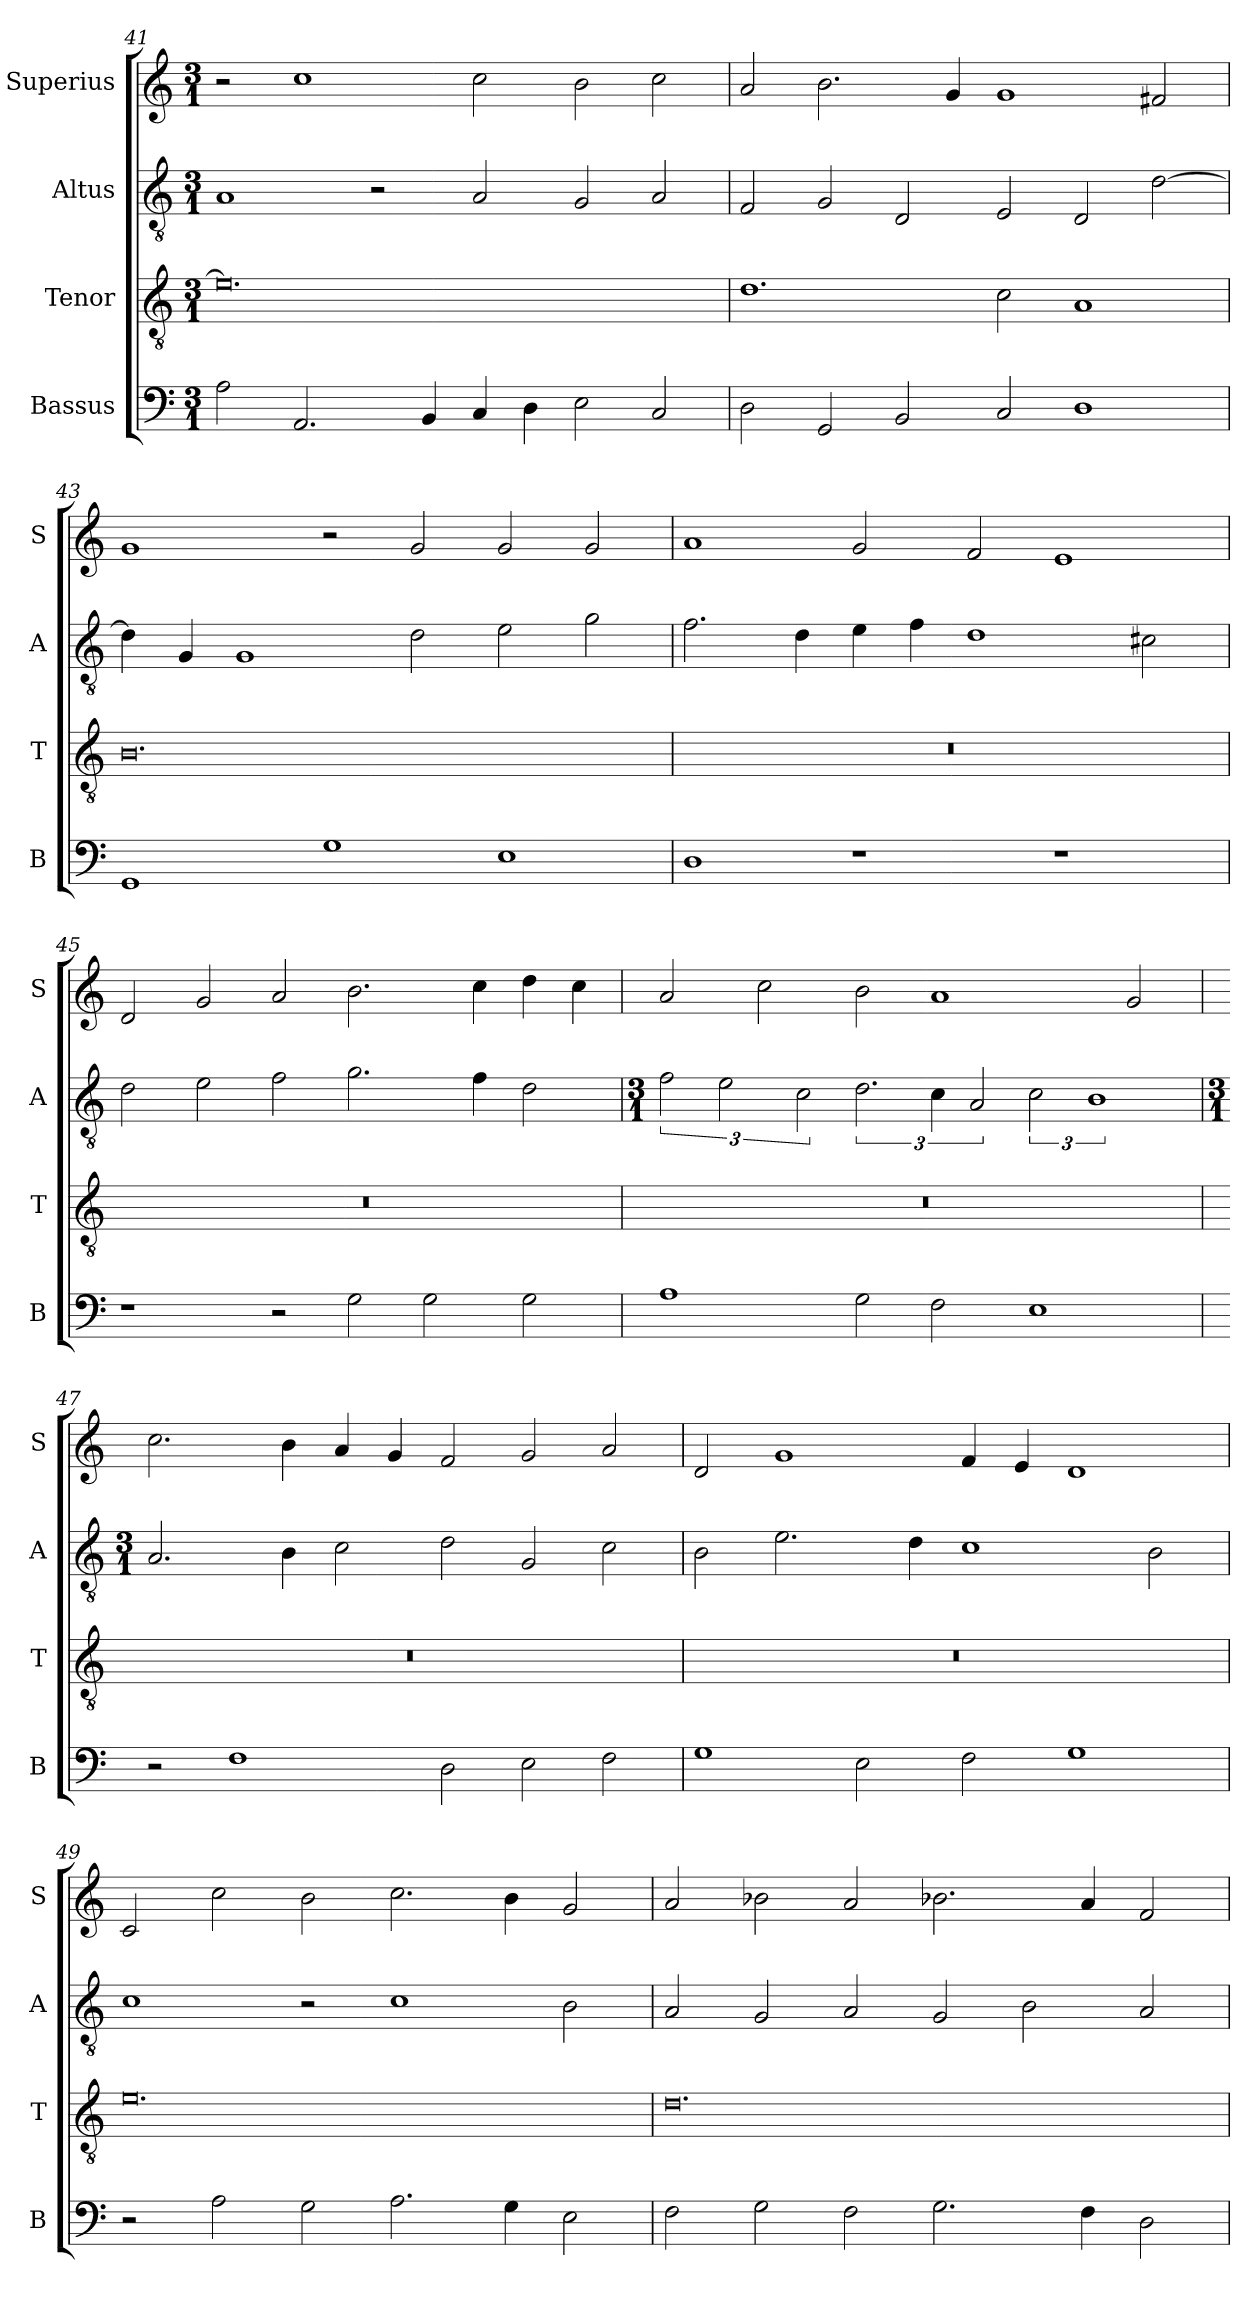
**kern	**kern	**kern	**kern
*part4	*part3	*part2	*part1
*staff4	*staff3	*staff2	*staff1
*I"Bassus	*I"Tenor	*I"Altus	*I"Superius
*I'B	*I'T	*I'A	*I'S
*clefF4	*clefGv2	*clefGv2	*clefG2
*k[]	*k[]	*k[]	*k[]
*M3/1	*M3/1	*M3/1	*M3/1
=41	=41	=41	=41
2A\	0.e]	1A	2r
2.AA/	.	.	1cc
.	.	2r	.
4BB/	.	.	.
4C/	.	2A/	2cc\
4D\	.	.	.
2E\	.	2G/	2b\
2C/	.	2A/	2cc\
=42	=42	=42	=42
2D\	1.d	2F/	2a/
2GG/	.	2G/	2.b\
2BB/	.	2D/	.
.	.	.	4g/
2C/	2c\	2E/	1g
1D	1A	2D/	.
.	.	[2d\	2f#X/
=43	=43	=43	=43
1GG	0.B	4d\]	1g
.	.	4G/	.
.	.	1G	.
1G	.	.	2r
.	.	2d\	2g/
1E	.	2e\	2g/
.	.	2g\	2g/
=44	=44	=44	=44
1D	0.r	2.f\	1a
.	.	4d\	.
1r	.	4e\	2g/
.	.	4f\	.
.	.	1d	2f/
1r	.	.	1e
.	.	2c#X\	.
=45	=45	=45	=45
1r	0.r	2d\	2d/
.	.	2e\	2g/
2r	.	2f\	2a/
2G\	.	2.g\	2.b\
2G\	.	.	.
.	.	4f\	4cc\
2G\	.	2d\	4dd\
.	.	.	4cc\
=46	=46	=46	=46
*	*	*M3/1	*
1A	0.r	3f\	2a/
.	.	3e\	.
.	.	.	2cc\
.	.	3c\	.
2G\	.	3.d\	2b\
2F\	.	6c\	1a
.	.	3A/	.
1E	.	3c\	.
.	.	3%2B	.
.	.	.	2g/
=47	=47	=47	=47
*	*	*M3/1	*
2r	0.r	2.A/	2.cc\
1F	.	.	.
.	.	4B\	4b\
.	.	2c\	4a/
.	.	.	4g/
2D\	.	2d\	2f/
2E\	.	2G/	2g/
2F\	.	2c\	2a/
=48	=48	=48	=48
1G	0.r	2B\	2d/
.	.	2.e\	1g
2E\	.	.	.
.	.	4d\	.
2F\	.	1c	4f/
.	.	.	4e/
1G	.	.	1d
.	.	2B\	.
=49	=49	=49	=49
2r	0.e	1c	2c/
2A\	.	.	2cc\
2G\	.	2r	2b\
2.A\	.	1c	2.cc\
4G\	.	.	4b\
2E\	.	2B\	2g/
=50	=50	=50	=50
2F\	0.d	2A/	2a/
2G\	.	2G/	2b-X\
2F\	.	2A/	2a/
2.G\	.	2G/	2.b-X\
.	.	2B\	.
4F\	.	.	4a/
2D\	.	2A/	2f/
=	=	=	=
*-	*-	*-	*-
